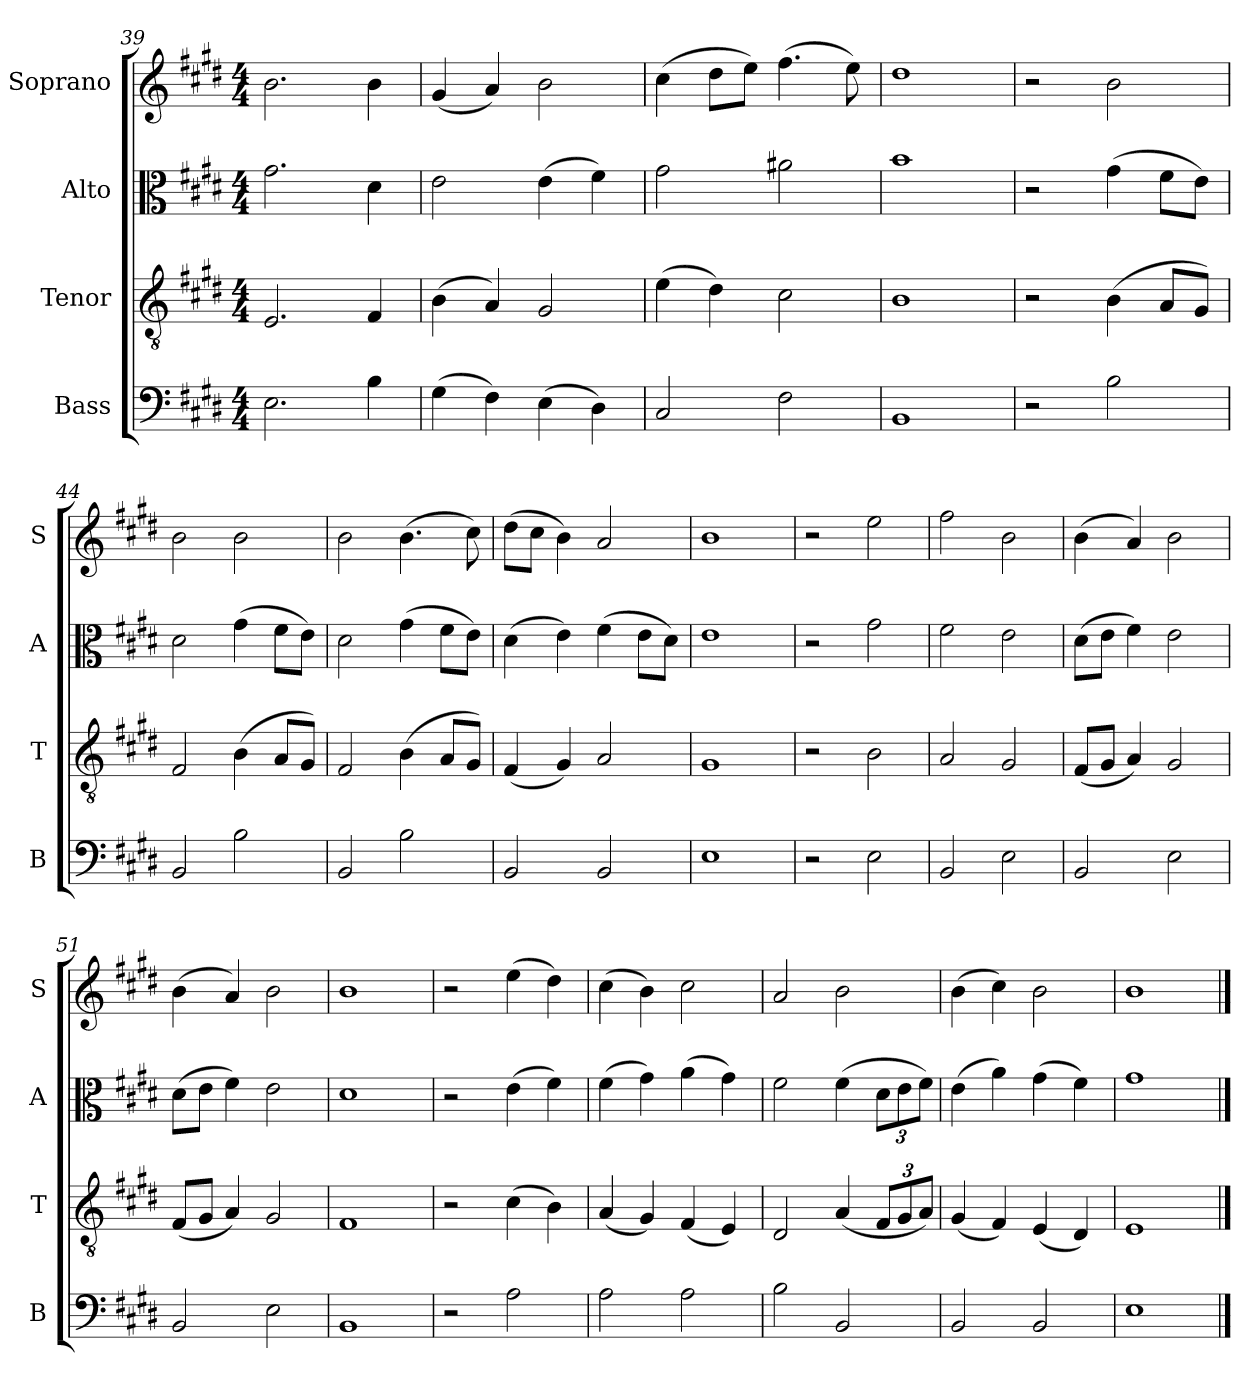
**kern	**kern	**kern	**kern
*part4	*part3	*part2	*part1
*staff4	*staff3	*staff2	*staff1
*I"Bass	*I"Tenor	*I"Alto	*I"Soprano
*I'B	*I'T	*I'A	*I'S
*clefF4	*clefGv2	*clefC3	*clefG2
*k[f#c#g#d#]	*k[f#c#g#d#]	*k[f#c#g#d#]	*k[f#c#g#d#]
*E:	*E:	*E:	*E:
*M4/4	*M4/4	*M4/4	*M4/4
=39	=39	=39	=39
2.E\	2.E/	2.g#\	2.b\
4B\	4F#/	4d#\	4b\
=40	=40	=40	=40
(4G#\	(4B\	2e\	(4g#/
4F#\)	4A/)	.	4a/)
(4E\	2G#/	(4e\	2b\
4D#\)	.	4f#\)	.
=41	=41	=41	=41
2C#/	(4e\	2g#\	(4cc#\
.	4d#\)	.	8dd#\L
.	.	.	8ee\J)
2F#\	2c#\	2a#X\	(4.ff#\
.	.	.	8ee\)
=42	=42	=42	=42
1BB	1B	1b	1dd#
!!LO:LB:g=z
=43	=43	=43	=43
2r	2r	2r	2r
2B\	(4B\	(4g#\	2b\
.	8A/L	8f#\L	.
.	8G#/J)	8e\J)	.
=44	=44	=44	=44
2BB/	2F#/	2d#\	2b\
2B\	(4B\	(4g#\	2b\
.	8A/L	8f#\L	.
.	8G#/J)	8e\J)	.
=45	=45	=45	=45
2BB/	2F#/	2d#\	2b\
2B\	(4B\	(4g#\	(4.b\
.	8A/L	8f#\L	.
.	8G#/J)	8e\J)	8cc#\)
=46	=46	=46	=46
2BB/	(4F#/	(4d#\	(8dd#\L
.	.	.	8cc#\J
.	4G#/)	4e\)	4b\)
2BB/	2A/	(4f#\	2a/
.	.	8e\L	.
.	.	8d#\J)	.
=47	=47	=47	=47
1E	1G#	1e	1b
=48	=48	=48	=48
2r	2r	2r	2r
2E\	2B\	2g#\	2ee\
=49	=49	=49	=49
2BB/	2A/	2f#\	2ff#\
2E\	2G#/	2e\	2b\
=50	=50	=50	=50
2BB/	(8F#/L	(8d#\L	(4b\
.	8G#/J	8e\J	.
.	4A/)	4f#\)	4a/)
2E\	2G#/	2e\	2b\
=51	=51	=51	=51
2BB/	(8F#/L	(8d#\L	(4b\
.	8G#/J	8e\J	.
.	4A/)	4f#\)	4a/)
2E\	2G#/	2e\	2b\
=52	=52	=52	=52
1BB	1F#	1d#	1b
=53	=53	=53	=53
2r	2r	2r	2r
2A\	(4c#\	(4e\	(4ee\
.	4B\)	4f#\)	4dd#\)
!!LO:LB:g=z
=54	=54	=54	=54
2A\	(4A/	(4f#\	(4cc#\
.	4G#/)	4g#\)	4b\)
2A\	(4F#/	(4a\	2cc#\
.	4E/)	4g#\)	.
=55	=55	=55	=55
2B\	2D#/	2f#\	2a/
2BB/	(4A/	(4f#\	2b\
*	*Xbrackettup	*Xbrackettup	*
.	12F#/L	12d#\L	.
.	12G#/	12e\	.
.	12A/J)	12f#\J)	.
=56	=56	=56	=56
2BB/	(4G#/	(4e\	(4b\
.	4F#/)	4a\)	4cc#\)
2BB/	(4E/	(4g#\	2b\
.	4D#/)	4f#\)	.
=57	=57	=57	=57
1E	1E	1g#	1b
==	==	==	==
*-	*-	*-	*-
